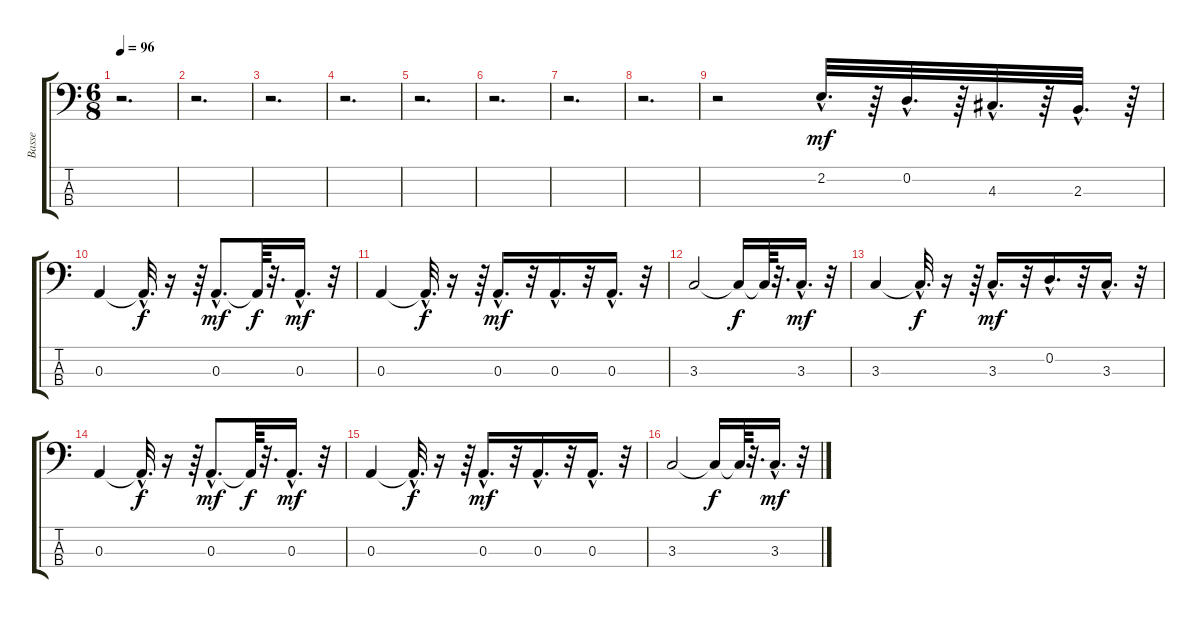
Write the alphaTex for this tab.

\track ("Basse" "Basse") {instrument acousticbass}
\staff {score tabs}
\tuning (G2 D2 A1 E1) {hide}
\ts (6 8)
\tempo 96
\clef f4
\ks c
r.2{d dy mf instrument acousticbass} |
r.2{d} |
r.2{d} |
r.2{d} |
r.2{d} |
r.2{d} |
r.2{d} |
r.2{d} |
r.2 2.2{hac}.32{d} r.64 0.2{hac}.32{d} r.64 4.3{hac}.32{d} r.64 2.3{hac}.32{d} r.64 |
0.3.4 0.3{hac t}.32{d dy f} r.16 r.64 0.3{hac}.8{d dy mf} 0.3{t}.64{dy f} r.32{d} 0.3{hac}.16{d dy mf} r.32 |
0.3.4 0.3{hac t}.32{d dy f} r.16 r.64 0.3{hac}.16{d dy mf} r.32 0.3{hac}.16{d} r.32 0.3{hac}.16{d} r.32 |
3.3.2 3.3{t}.16{dy f} 3.3{t}.64 r.32{d} 3.3{hac}.16{d dy mf} r.32 |
3.3.4 3.3{hac t}.32{d dy f} r.16 r.64 3.3{hac}.16{d dy mf} r.32 0.2{hac}.16{d} r.32 3.3{hac}.16{d} r.32 |
0.3.4 0.3{hac t}.32{d dy f} r.16 r.64 0.3{hac}.8{d dy mf} 0.3{t}.64{dy f} r.32{d} 0.3{hac}.16{d dy mf} r.32 |
0.3.4 0.3{hac t}.32{d dy f} r.16 r.64 0.3{hac}.16{d dy mf} r.32 0.3{hac}.16{d} r.32 0.3{hac}.16{d} r.32 |
3.3.2 3.3{t}.16{dy f} 3.3{t}.64 r.32{d} 3.3{hac}.16{d dy mf} r.32
